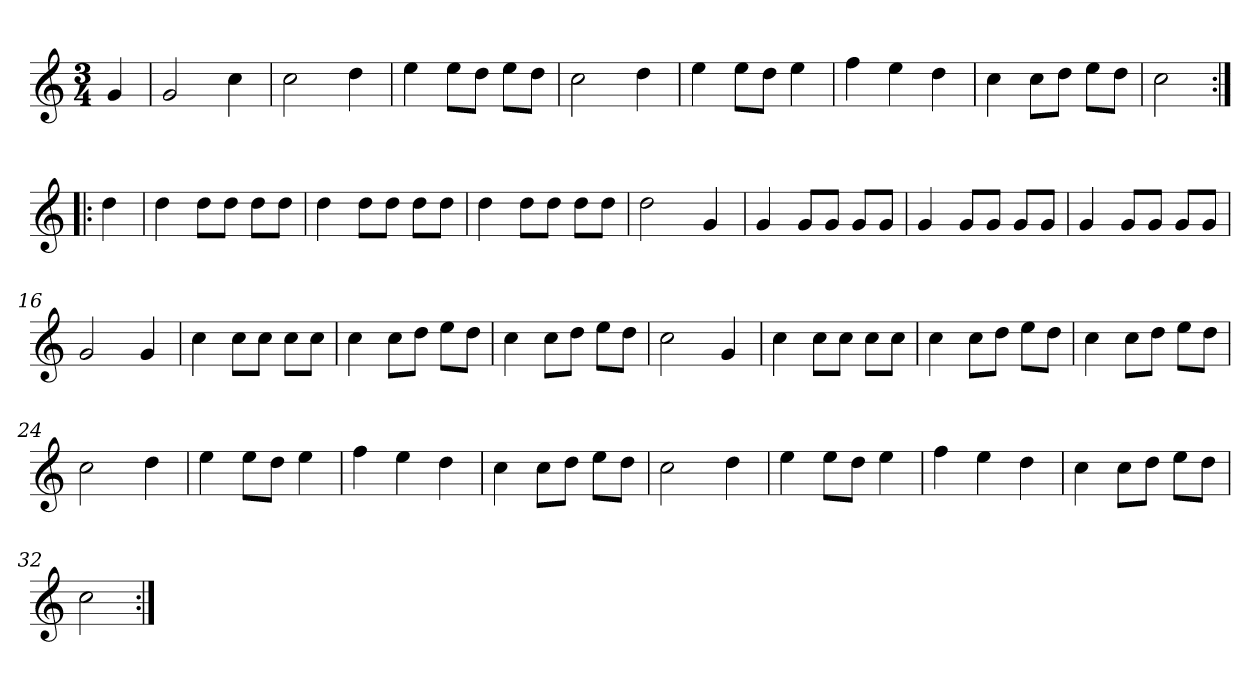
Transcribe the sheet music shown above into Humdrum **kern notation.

**kern
*part1
*staff1
*clefG2
*k[]
*C:
*M3/4
*MM120
=
4g
=1
2g
4cc
=2
2cc
4dd
=3
4ee
8ee\L
8dd\J
8ee\L
8dd\J
=4
2cc
4dd
=5
4ee
8ee\L
8dd\J
4ee
=6
4ff
4ee
4dd
=7
4cc
8cc\L
8dd\J
8ee\L
8dd\J
=8
2cc
=:|!|:
4dd
=9
4dd
8dd\L
8dd\J
8dd\L
8dd\J
=10
4dd
8dd\L
8dd\J
8dd\L
8dd\J
=11
4dd
8dd\L
8dd\J
8dd\L
8dd\J
=12
2dd
4g
=13
4g
8g/L
8g/J
8g/L
8g/J
=14
4g
8g/L
8g/J
8g/L
8g/J
=15
4g
8g/L
8g/J
8g/L
8g/J
=16
2g
4g
=17
4cc
8cc\L
8cc\J
8cc\L
8cc\J
=18
4cc
8cc\L
8dd\J
8ee\L
8dd\J
=19
4cc
8cc\L
8dd\J
8ee\L
8dd\J
=20
2cc
4g
=21
4cc
8cc\L
8cc\J
8cc\L
8cc\J
=22
4cc
8cc\L
8dd\J
8ee\L
8dd\J
=23
4cc
8cc\L
8dd\J
8ee\L
8dd\J
=24
2cc
4dd
=25
4ee
8ee\L
8dd\J
4ee
=26
4ff
4ee
4dd
=27
4cc
8cc\L
8dd\J
8ee\L
8dd\J
=28
2cc
4dd
=29
4ee
8ee\L
8dd\J
4ee
=30
4ff
4ee
4dd
=31
4cc
8cc\L
8dd\J
8ee\L
8dd\J
=32
2cc
=:|!
*-
